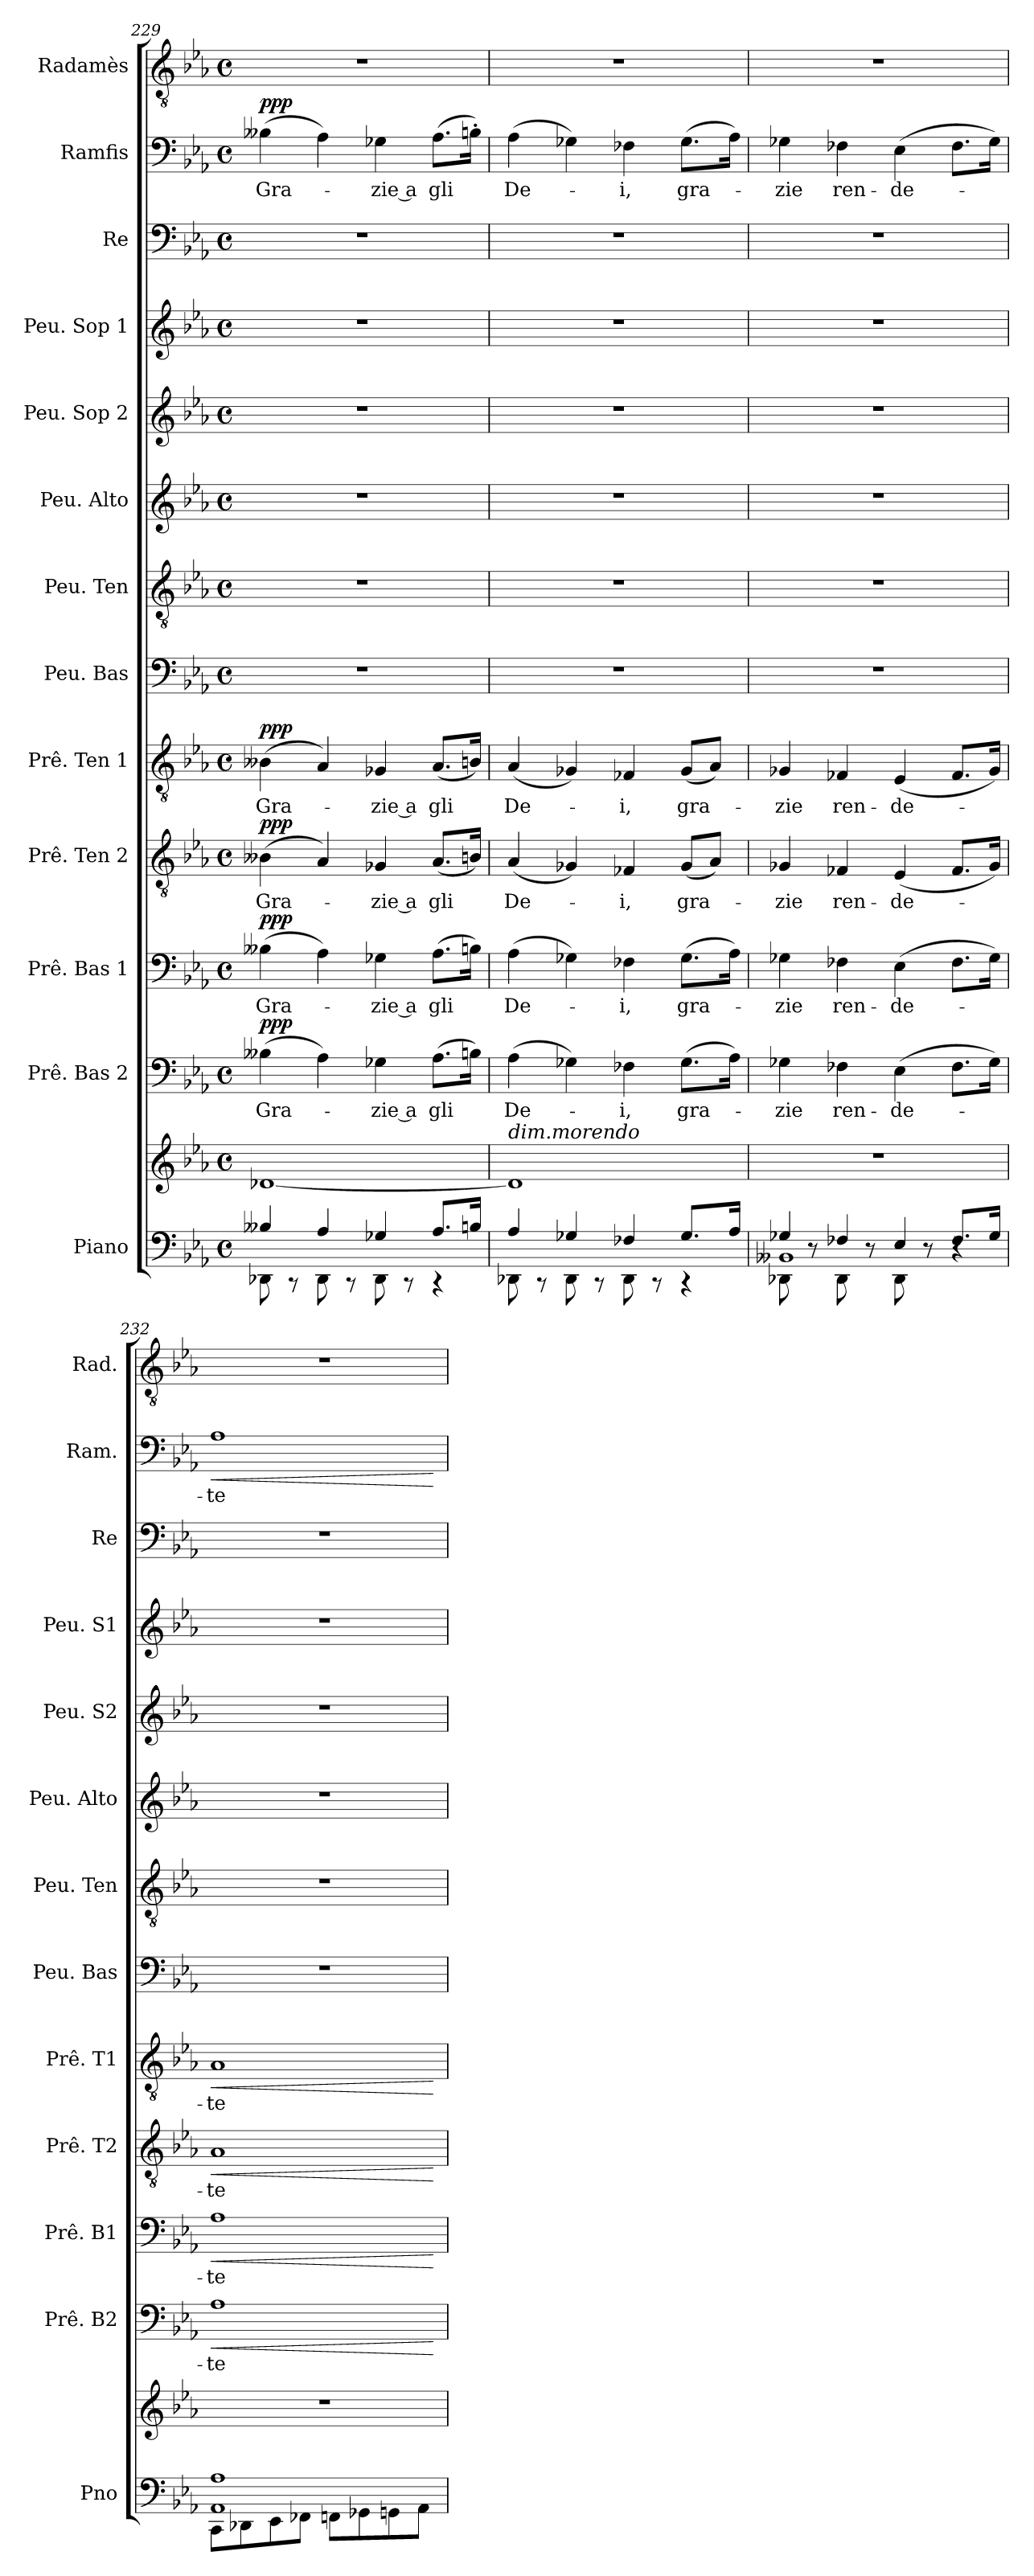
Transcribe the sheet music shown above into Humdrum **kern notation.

**kern	**kern	**dynam	**kern	**text	**dynam	**kern	**text	**dynam	**kern	**text	**dynam	**kern	**text	**dynam	**kern	**kern	**kern	**kern	**kern	**kern	**kern	**text	**dynam	**kern
*part13	*part13	*part13	*part12	*part12	*part12	*part11	*part11	*part11	*part10	*part10	*part10	*part9	*part9	*part9	*part8	*part7	*part6	*part5	*part4	*part3	*part2	*part2	*part2	*part1
*staff14	*staff13	*staff13/14	*staff12	*staff12	*staff12	*staff11	*staff11	*staff11	*staff10	*staff10	*staff10	*staff9	*staff9	*staff9	*staff8	*staff7	*staff6	*staff5	*staff4	*staff3	*staff2	*staff2	*staff2	*staff1
*I"Piano	*	*	*I"Prê. Bas 2	*	*	*I"Prê. Bas 1	*	*	*I"Prê. Ten 2	*	*	*I"Prê. Ten 1	*	*	*I"Peu. Bas	*I"Peu. Ten	*I"Peu. Alto	*I"Peu. Sop 2	*I"Peu. Sop 1	*I"Re	*I"Ramfis	*	*	*I"Radamès
*I'Pno	*	*	*I'Prê. B2	*	*	*I'Prê. B1	*	*	*I'Prê. T2	*	*	*I'Prê. T1	*	*	*I'Peu. Bas	*I'Peu. Ten	*I'Peu. Alto	*I'Peu. S2	*I'Peu. S1	*I'Re	*I'Ram.	*	*	*I'Rad.
!!LO:PB:g=z
*clefF4	*clefG2	*	*clefF4	*	*	*clefF4	*	*	*clefGv2	*	*	*clefGv2	*	*	*clefF4	*clefGv2	*clefG2	*clefG2	*clefG2	*clefF4	*clefF4	*	*	*clefGv2
*k[b-e-a-]	*k[b-e-a-]	*	*k[b-e-a-]	*	*	*k[b-e-a-]	*	*	*k[b-e-a-]	*	*	*k[b-e-a-]	*	*	*k[b-e-a-]	*k[b-e-a-]	*k[b-e-a-]	*k[b-e-a-]	*k[b-e-a-]	*k[b-e-a-]	*k[b-e-a-]	*	*	*k[b-e-a-]
*M4/4	*M4/4	*	*M4/4	*	*	*M4/4	*	*	*M4/4	*	*	*M4/4	*	*	*M4/4	*M4/4	*M4/4	*M4/4	*M4/4	*M4/4	*M4/4	*	*	*M4/4
*met(c)	*met(c)	*	*met(c)	*	*	*met(c)	*	*	*met(c)	*	*	*met(c)	*	*	*met(c)	*met(c)	*met(c)	*met(c)	*met(c)	*met(c)	*met(c)	*	*	*met(c)
=229	=229	=229	=229	=229	=229	=229	=229	=229	=229	=229	=229	=229	=229	=229	=229	=229	=229	=229	=229	=229	=229	=229	=229	=229
*^	*	*	*	*	*	*	*	*	*	*	*	*	*	*	*	*	*	*	*	*	*	*	*	*
!	!	!	!LO:DY:a=2	!	!LO:LY:b:color=#0055FF	!	!	!LO:LY:b:color=#0055FF	!	!	!LO:LY:b:color=#0055FF	!	!	!LO:LY:b:color=#AA0000	!	!	!	!	!	!	!	!	!LO:LY:b:color=#0055FF	!	!
!	!	!	!LO:DY:n=1:a	!	!	!LO:DY:a	!	!	!LO:DY:a	!	!	!LO:DY:a	!	!	!LO:DY:a	!	!	!	!	!	!	!	!	!LO:DY:a	!
4B--X/	8DD-X\	[1d-X	ppp f	(>4B--X\	Gra-	ppp	(>4B--X\	Gra-	ppp	(>4B--X\	Gra-	ppp	(>4B--X\	Gra-	ppp	1r	1r	1r	1r	1r	1r	(>4B--X\	Gra-	ppp	1r
.	8r	.	.	.	.	.	.	.	.	.	.	.	.	.	.	.	.	.	.	.	.	.	.	.	.
4A-/	8DD-\	.	.	4A-\)	.	.	4A-\)	.	.	4A-/)	.	.	4A-/)	.	.	.	.	.	.	.	.	4A-\)	.	.	.
.	8r	.	.	.	.	.	.	.	.	.	.	.	.	.	.	.	.	.	.	.	.	.	.	.	.
!	!	!	!	!	!LO:LY:b:color=#0055FF	!	!	!LO:LY:b:color=#0055FF	!	!	!LO:LY:b:color=#0055FF	!	!	!LO:LY:b:color=#AA0000	!	!	!	!	!	!	!	!	!LO:LY:b:color=#0055FF	!	!
4G-X/	8DD-\	.	.	4G-X\	-zie a	.	4G-X\	-zie a	.	4G-X/	-zie a	.	4G-X/	-zie a	.	.	.	.	.	.	.	4G-X\	-zie a	.	.
.	8r	.	.	.	.	.	.	.	.	.	.	.	.	.	.	.	.	.	.	.	.	.	.	.	.
!	!	!	!	!	!LO:LY:b:color=#0055FF	!	!	!LO:LY:b:color=#0055FF	!	!	!LO:LY:b:color=#0055FF	!	!	!LO:LY:b:color=#AA0000	!	!	!	!	!	!	!	!	!LO:LY:b:color=#0055FF	!	!
8.A-/L	4r	.	.	(>8.A-\L	gli	.	(>8.A-\L	gli	.	(<8.A-/L	gli	.	(<8.A-/L	gli	.	.	.	.	.	.	.	(>8.A-\L	gli	.	.
16Bn/Jk	.	.	.	16Bn\Jk)	.	.	16Bn\Jk)	.	.	16Bn/Jk)	.	.	16Bn/Jk)	.	.	.	.	.	.	.	.	16Bn'\Jk)	.	.	.
=230	=230	=230	=230	=230	=230	=230	=230	=230	=230	=230	=230	=230	=230	=230	=230	=230	=230	=230	=230	=230	=230	=230	=230	=230	=230
!	!	!LO:TX:a:i:t=dim.morendo	!	!	!	!	!	!	!	!	!	!	!	!	!	!	!	!	!	!	!	!	!	!	!
!	!	!	!	!	!LO:LY:b:color=#0055FF	!	!	!LO:LY:b:color=#0055FF	!	!	!LO:LY:b:color=#0055FF	!	!	!LO:LY:b:color=#AA0000	!	!	!	!	!	!	!	!	!LO:LY:b:color=#0055FF	!	!
4A-/	8DD-X\	1d-]	.	(>4A-\	De-	.	(>4A-\	De-	.	(<4A-/	De-	.	(<4A-/	De-	.	1r	1r	1r	1r	1r	1r	(>4A-\	De-	.	1r
.	8r	.	.	.	.	.	.	.	.	.	.	.	.	.	.	.	.	.	.	.	.	.	.	.	.
4G-X/	8DD-\	.	.	4G-X\)	.	.	4G-X\)	.	.	4G-X/)	.	.	4G-X/)	.	.	.	.	.	.	.	.	4G-X\)	.	.	.
.	8r	.	.	.	.	.	.	.	.	.	.	.	.	.	.	.	.	.	.	.	.	.	.	.	.
!	!	!	!	!	!LO:LY:b:color=#0055FF	!	!	!LO:LY:b:color=#0055FF	!	!	!LO:LY:b:color=#0055FF	!	!	!LO:LY:b:color=#AA0000	!	!	!	!	!	!	!	!	!LO:LY:b:color=#0055FF	!	!
4F-X/	8DD-\	.	.	4F-X\	-i,	.	4F-X\	-i,	.	4F-X/	-i,	.	4F-X/	-i,	.	.	.	.	.	.	.	4F-X\	-i,	.	.
.	8r	.	.	.	.	.	.	.	.	.	.	.	.	.	.	.	.	.	.	.	.	.	.	.	.
!	!	!	!	!	!LO:LY:b:color=#0055FF	!	!	!LO:LY:b:color=#0055FF	!	!	!LO:LY:b:color=#0055FF	!	!	!LO:LY:b:color=#AA0000	!	!	!	!	!	!	!	!	!LO:LY:b:color=#0055FF	!	!
8.G-/L	4r	.	.	(>8.G-\L	gra-	.	(>8.G-\L	gra-	.	(<8G-/L	gra-	.	(<8G-/L	gra-	.	.	.	.	.	.	.	(>8.G-\L	gra-	.	.
.	.	.	.	.	.	.	.	.	.	8A-/J)	.	.	8A-/J)	.	.	.	.	.	.	.	.	.	.	.	.
16A-/Jk	.	.	.	16A-\Jk)	.	.	16A-\Jk)	.	.	.	.	.	.	.	.	.	.	.	.	.	.	16A-\Jk)	.	.	.
=231	=231	=231	=231	=231	=231	=231	=231	=231	=231	=231	=231	=231	=231	=231	=231	=231	=231	=231	=231	=231	=231	=231	=231	=231	=231
*	*^	*	*	*	*	*	*	*	*	*	*	*	*	*	*	*	*	*	*	*	*	*	*	*	*
!	!	!	!	!	!	!LO:LY:b:color=#0055FF	!	!	!LO:LY:b:color=#0055FF	!	!	!LO:LY:b:color=#0055FF	!	!	!LO:LY:b:color=#AA0000	!	!	!	!	!	!	!	!	!LO:LY:b:color=#0055FF	!	!
4G-X/	8DD-X\	1BB--X	1r	.	4G-X\	-zie	.	4G-X\	-zie	.	4G-X/	-zie	.	4G-X/	-zie	.	1r	1r	1r	1r	1r	1r	4G-X\	-zie	.	1r
.	8r	.	.	.	.	.	.	.	.	.	.	.	.	.	.	.	.	.	.	.	.	.	.	.	.	.
!	!	!	!	!	!	!LO:LY:b:color=#0055FF	!	!	!LO:LY:b:color=#0055FF	!	!	!LO:LY:b:color=#0055FF	!	!	!LO:LY:b:color=#AA0000	!	!	!	!	!	!	!	!	!LO:LY:b:color=#0055FF	!	!
4F-X/	8DD-\	.	.	.	4F-X\	ren-	.	4F-X\	ren-	.	4F-X/	ren-	.	4F-X/	ren-	.	.	.	.	.	.	.	4F-X\	ren-	.	.
.	8r	.	.	.	.	.	.	.	.	.	.	.	.	.	.	.	.	.	.	.	.	.	.	.	.	.
!	!	!	!	!	!	!LO:LY:b:color=#0055FF	!	!	!LO:LY:b:color=#0055FF	!	!	!LO:LY:b:color=#0055FF	!	!	!LO:LY:b:color=#AA0000	!	!	!	!	!	!	!	!	!LO:LY:b:color=#0055FF	!	!
4E-/	8DD-\	.	.	.	(>4E-\	-de-	.	(>4E-\	-de-	.	(<4E-/	-de-	.	(<4E-/	-de-	.	.	.	.	.	.	.	(>4E-\	-de-	.	.
.	8r	.	.	.	.	.	.	.	.	.	.	.	.	.	.	.	.	.	.	.	.	.	.	.	.	.
8.F-/L	4r	.	.	.	8.F-\L	.	.	8.F-\L	.	.	8.F-/L	.	.	8.F-/L	.	.	.	.	.	.	.	.	8.F-\L	.	.	.
16G-/Jk	.	.	.	.	16G-\Jk)	.	.	16G-\Jk)	.	.	16G-/Jk)	.	.	16G-/Jk)	.	.	.	.	.	.	.	.	16G-\Jk)	.	.	.
*	*v	*v	*	*	*	*	*	*	*	*	*	*	*	*	*	*	*	*	*	*	*	*	*	*	*	*
=232	=232	=232	=232	=232	=232	=232	=232	=232	=232	=232	=232	=232	=232	=232	=232	=232	=232	=232	=232	=232	=232	=232	=232	=232	=232
!	!	!	!	!	!LO:LY:b:color=#0055FF	!LO:HP:b	!	!LO:LY:b:color=#0055FF	!LO:HP:b	!	!LO:LY:b:color=#0055FF	!LO:HP:b	!	!LO:LY:b:color=#AA0000	!LO:HP:b	!	!	!	!	!	!	!	!LO:LY:b:color=#0055FF	!LO:HP:b	!
1AA- 1A-	8CC\L	1r	.	1A-	-te	<	1A-	-te	<	1A-	-te	<	1A-	-te	<	1r	1r	1r	1r	1r	1r	1A-	-te	<	1r
.	8DD-X\	.	.	.	.	.	.	.	.	.	.	.	.	.	.	.	.	.	.	.	.	.	.	.	.
.	8EE-\	.	.	.	.	.	.	.	.	.	.	.	.	.	.	.	.	.	.	.	.	.	.	.	.
.	8FF-X\J	.	.	.	.	.	.	.	.	.	.	.	.	.	.	.	.	.	.	.	.	.	.	.	.
.	8FFn\L	.	.	.	.	.	.	.	.	.	.	.	.	.	.	.	.	.	.	.	.	.	.	.	.
.	8GG-X\	.	.	.	.	.	.	.	.	.	.	.	.	.	.	.	.	.	.	.	.	.	.	.	.
.	8GGn\	.	.	.	.	.	.	.	.	.	.	.	.	.	.	.	.	.	.	.	.	.	.	.	.
.	8AA-\J	.	.	.	.	.	.	.	.	.	.	.	.	.	.	.	.	.	.	.	.	.	.	.	.
*v	*v	*	*	*	*	*	*	*	*	*	*	*	*	*	*	*	*	*	*	*	*	*	*	*	*
.	.	.	.	.	[	.	.	[	.	.	[	.	.	[	.	.	.	.	.	.	.	.	[	.
=	=	=	=	=	=	=	=	=	=	=	=	=	=	=	=	=	=	=	=	=	=	=	=	=
*-	*-	*-	*-	*-	*-	*-	*-	*-	*-	*-	*-	*-	*-	*-	*-	*-	*-	*-	*-	*-	*-	*-	*-	*-
